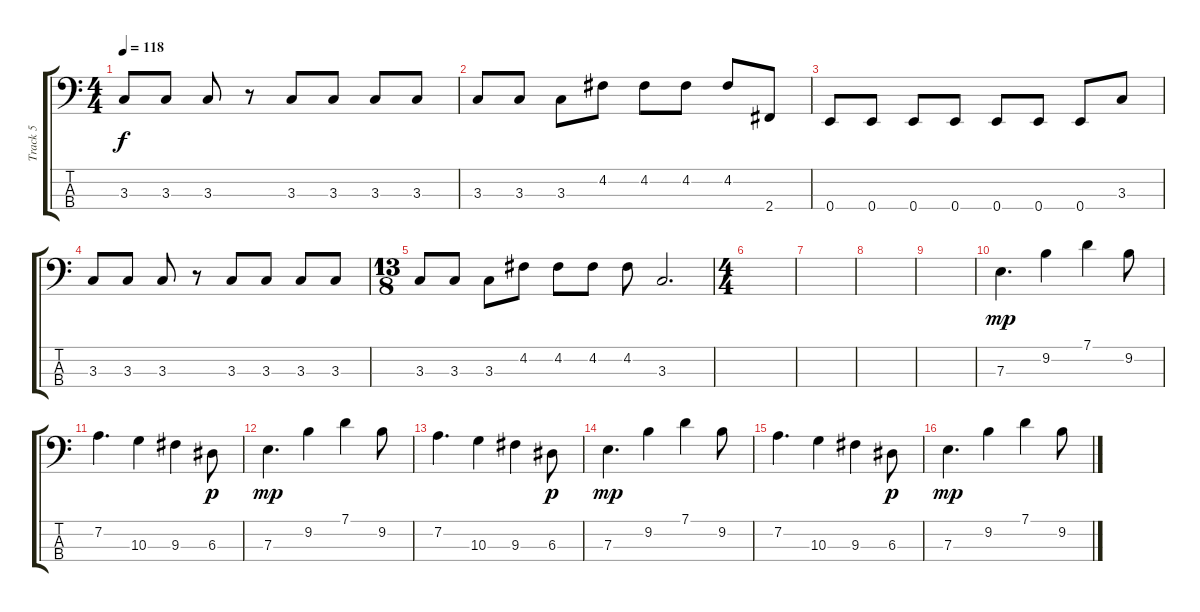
\track ("Track 5" "Track 5") {instrument electricbassfinger}
\staff {score tabs}
\tuning (G2 D2 A1 E1) {hide}
\ts (4 4)
\tempo 118
\clef f4
\ks c
3.3.8{dy f} 3.3.8 3.3.8 r.8 3.3.8 3.3.8 3.3.8 3.3.8 |
3.3.8 3.3.8 3.3.8 4.2.8 4.2.8 4.2.8 4.2.8 2.4.8 |
0.4.8 0.4.8 0.4.8 0.4.8 0.4.8 0.4.8 0.4.8 3.3.8 |
3.3.8 3.3.8 3.3.8 r.8 3.3.8 3.3.8 3.3.8 3.3.8 |
\ts (13 8)
3.3.8 3.3.8 3.3.8 4.2.8 4.2.8 4.2.8 4.2.8 3.3.2{d} |
\ts (4 4)
|
|
|
|
7.3.4{d dy mp} 9.2.4 7.1.4 9.2.8 |
7.2.4{d} 10.3.4 9.3.4 6.3.8{dy p} |
7.3.4{d dy mp} 9.2.4 7.1.4 9.2.8 |
7.2.4{d} 10.3.4 9.3.4 6.3.8{dy p} |
7.3.4{d dy mp} 9.2.4 7.1.4 9.2.8 |
7.2.4{d} 10.3.4 9.3.4 6.3.8{dy p} |
7.3.4{d dy mp} 9.2.4 7.1.4 9.2.8
